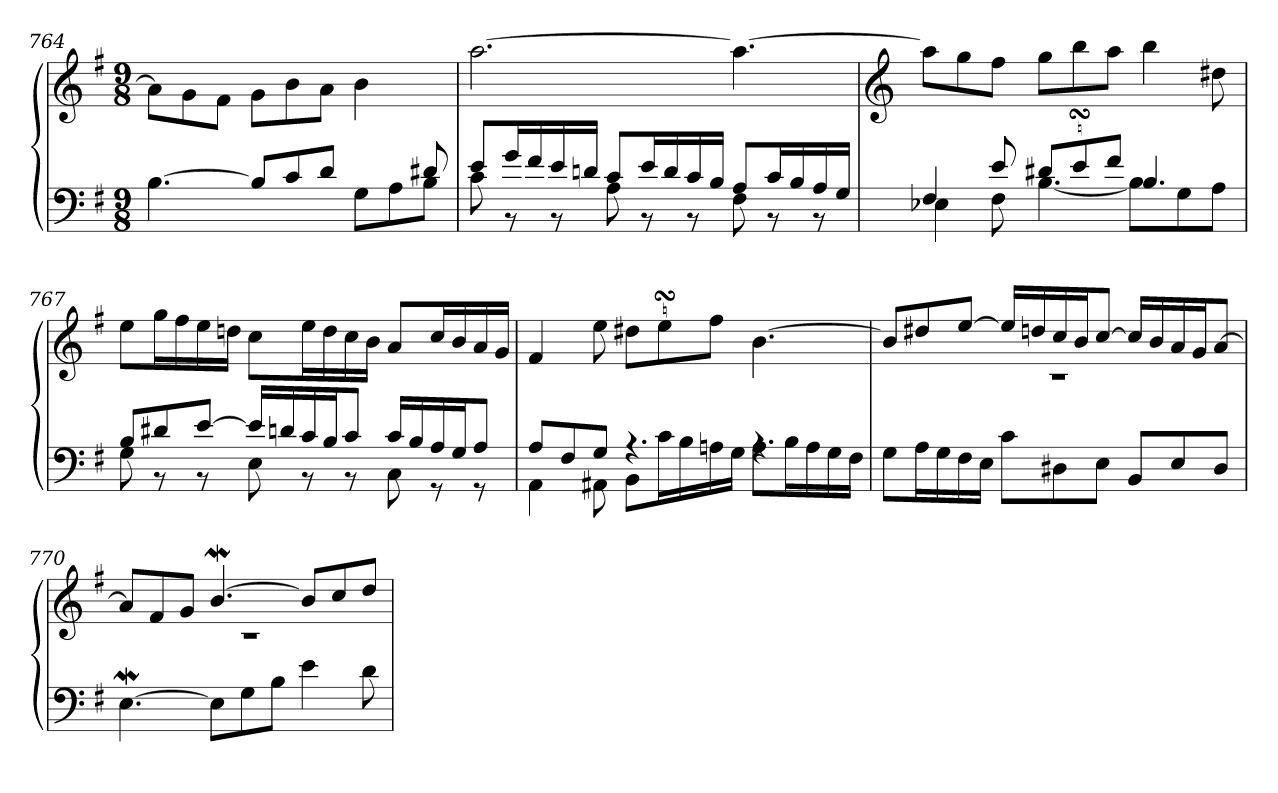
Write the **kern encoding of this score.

**kern	**kern
*part1	*part1
*staff2	*staff1
*clefF4	*clefG2
*k[f#]	*k[f#]
*G:	*G:
*M9/8	*M9/8
=764	=764
*^	*^
[4.B\	1ryy	1ryy	8a\L]
.	.	.	8g\
.	.	.	8f#\J
8B/L]	.	.	8g\L
8c/	.	.	8b\
8d/J	.	.	8a\J
8G\L	.	.	4b\
8A\	.	.	.
8B\J	8d#X/	8ryy	8ryy
*	*	*v	*v
=765	=765	=765
8e/L	8c\	[2.aa\
16g/L	8r	.
16f#/	.	.
16e/	8r	.
16dn/JJ	.	.
8c/L	8A\	.
16e/L	8r	.
16d/	.	.
16c/	8r	.
16B/JJ	.	.
8A/L	8F#\	4.aa\_
16c/L	8r	.
16B/	.	.
16A/	8r	.
16G/JJ	.	.
!!LO:LB:g=z
=766	=766	=766
*	*	*clefG2
4F#/	4E-X\	8aa\L]
.	.	8gg\
8e/	8F#\	8ff#\J
8d#X/L	[4.B\	8gg\L
8esSSS/	.	8bb\
8f#/J	.	8aa\J
4.B/	8B\L]	4bb\
.	8G\	.
.	8A\J	8dd#X\
=767	=767	=767
8B/L	8G\	8ee\L
8d#X/	8r	16gg\L
.	.	16ff#\
[8e/J	8r	16ee\
.	.	16ddn\JJ
16e/LL]	8E\	8cc\L
16dn/	.	.
16c/	8r	16ee\L
16B/J	.	16dd\
8c/J	8r	16cc\
.	.	16b\JJ
16c/LL	8C\	8a/L
16B/	.	.
16A/	8r	16cc/L
16G/J	.	16b/
8A/J	8r	16a/
.	.	16g/JJ
=768	=768	=768
8A/L	4AA\	4f#/
8F#/	.	.
8G/J	8AA#X\	8ee\
4.rA	8BB\L	8dd#X\L
.	16c\L	8eesSSS\
.	16B\	.
.	16An\	8ff#\J
.	16G\JJ	.
4.rA	8A\L	[4.b\
.	16B\L	.
.	16A\	.
.	16G\	.
.	16F#\JJ	.
*v	*v	*
!!LO:LB:g=z
=769	=769
*	*^
8G\L	8b/L]	8%9r
16A\L	8dd#X/	.
16G\	.	.
16F#\	[8ee/J	.
16E\JJ	.	.
8c\L	16ee/LL]	.
.	16ddn/	.
8D#X\	16cc/	.
.	16b/J	.
8E\J	[8cc/J	.
8BB/L	16cc/LL]	.
.	16b/	.
8E/	16a/	.
.	16g/J	.
8D#/J	[8a/J	.
=770	=770	=770
[4.EW\	8a/L]	8%9r
.	8f#/	.
.	8g/J	.
8E\L]	[4.bW/	.
8G\	.	.
8B\J	.	.
4e\	8b/L]	.
.	8cc/	.
8d\	8dd/J	.
*	*v	*v
=	=
*-	*-
